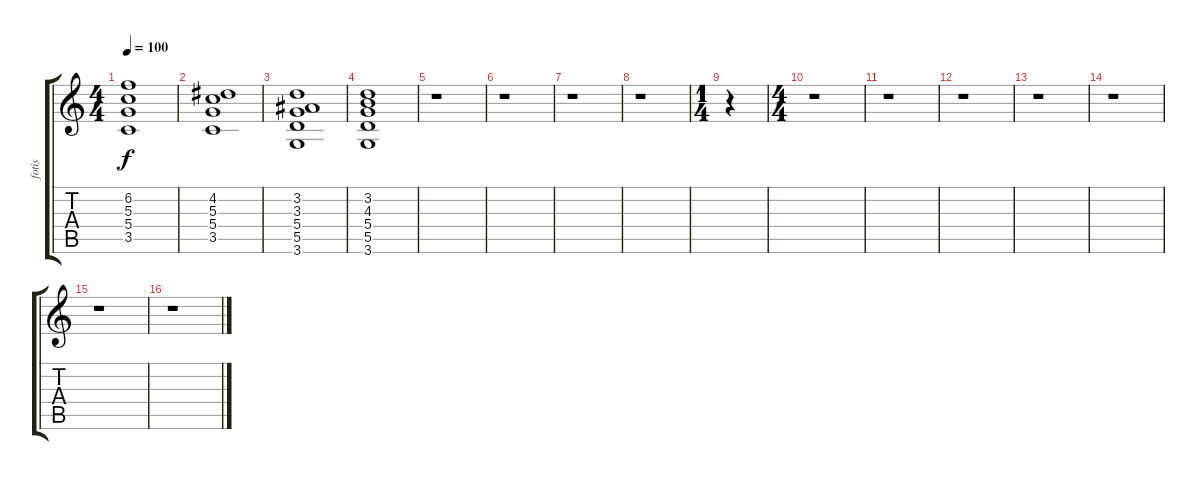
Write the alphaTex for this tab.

\track ("fotis" "fotis") {instrument acousticguitarnylon}
\staff {score tabs}
\tuning (E4 B3 G3 D3 A2 E2) {hide}
\ts (4 4)
\tempo 100
\clef g2
\ks c
(6.2 5.3 5.4 3.5).1{dy f} |
(4.2 5.3 5.4 3.5).1 |
(3.2 3.3 5.4 5.5 3.6).1 |
(3.2 4.3 5.4 5.5 3.6).1 |
r.1 |
r.1 |
r.1 |
r.1 |
\ts (1 4)
r.4 |
\ts (4 4)
r.1 |
r.1 |
r.1 |
r.1 |
r.1 |
r.1 |
r.1
